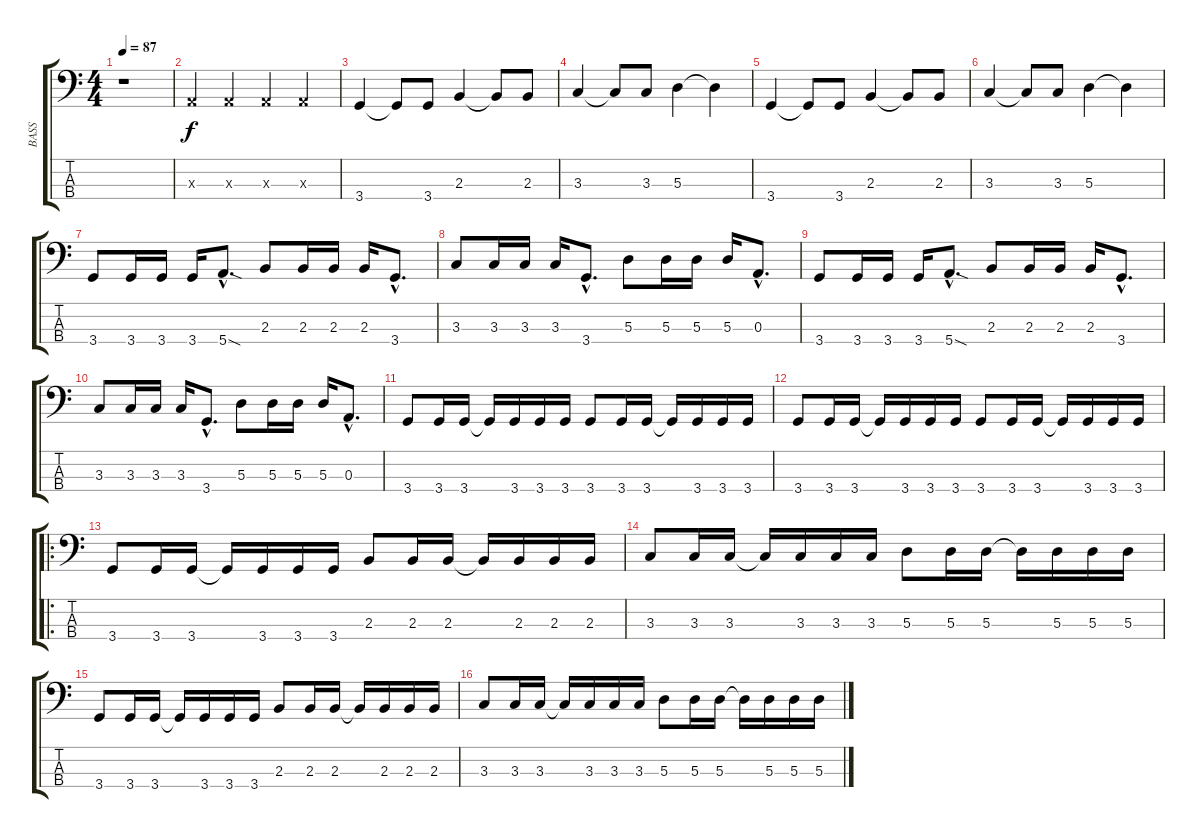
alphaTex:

\track ("BASS" "BASS") {instrument electricbassfinger}
\staff {score tabs}
\tuning (G2 D2 A1 E1) {hide}
\ts (4 4)
\tempo 87
\clef f4
\ks c
r.1{dy f instrument electricbassfinger} |
0.3{x}.4 0.3{x}.4 0.3{x}.4 0.3{x}.4 |
3.4.4 3.4{t}.8 3.4.8 2.3.4 2.3{t}.8 2.3.8 |
3.3.4 3.3{t}.8 3.3.8 5.3.4 5.3{t}.4 |
3.4.4 3.4{t}.8 3.4.8 2.3.4 2.3{t}.8 2.3.8 |
3.3.4 3.3{t}.8 3.3.8 5.3.4 5.3{t}.4 |
3.4.8 3.4.16 3.4.16 3.4.16 5.4{sod hac}.8{d} 2.3.8 2.3.16 2.3.16 2.3.16 3.4{hac}.8{d} |
3.3.8 3.3.16 3.3.16 3.3.16 3.4{hac}.8{d} 5.3.8 5.3.16 5.3.16 5.3.16 0.3{hac}.8{d} |
3.4.8 3.4.16 3.4.16 3.4.16 5.4{sod hac}.8{d} 2.3.8 2.3.16 2.3.16 2.3.16 3.4{hac}.8{d} |
3.3.8 3.3.16 3.3.16 3.3.16 3.4{hac}.8{d} 5.3.8 5.3.16 5.3.16 5.3.16 0.3{hac}.8{d} |
3.4.8 3.4.16 3.4.16 3.4{t}.16 3.4.16 3.4.16 3.4.16 3.4.8 3.4.16 3.4.16 3.4{t}.16 3.4.16 3.4.16 3.4.16 |
3.4.8 3.4.16 3.4.16 3.4{t}.16 3.4.16 3.4.16 3.4.16 3.4.8 3.4.16 3.4.16 3.4{t}.16 3.4.16 3.4.16 3.4.16 |
\ro
3.4.8 3.4.16 3.4.16 3.4{t}.16 3.4.16 3.4.16 3.4.16 2.3.8 2.3.16 2.3.16 2.3{t}.16 2.3.16 2.3.16 2.3.16 |
3.3.8 3.3.16 3.3.16 3.3{t}.16 3.3.16 3.3.16 3.3.16 5.3.8 5.3.16 5.3.16 5.3{t}.16 5.3.16 5.3.16 5.3.16 |
3.4.8 3.4.16 3.4.16 3.4{t}.16 3.4.16 3.4.16 3.4.16 2.3.8 2.3.16 2.3.16 2.3{t}.16 2.3.16 2.3.16 2.3.16 |
3.3.8 3.3.16 3.3.16 3.3{t}.16 3.3.16 3.3.16 3.3.16 5.3.8 5.3.16 5.3.16 5.3{t}.16 5.3.16 5.3.16 5.3.16
